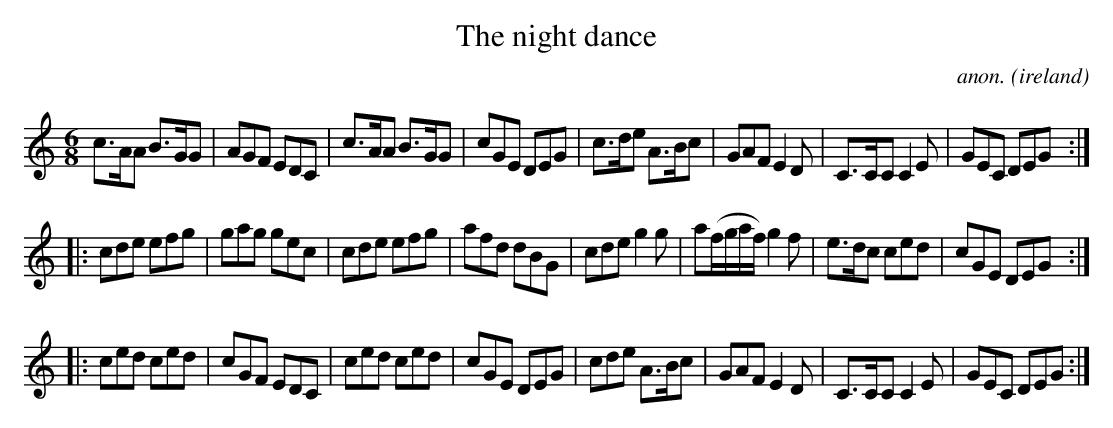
X:1
T:The night dance
O:ireland
C:anon.
M:6/8
L:1/8
K:Gmix
c>AA B>GG|AGF EDC|c>AA B>GG|cGE DEG|c>de A>Bc|GAF E2D|C>CC C2E|GEC DEG:|
|:cde efg|gag gec|cde efg|afd dBG|cde g2g|a(f/g/a/f/) g2f|e>dc ced|cGE DEG:|
|:ced ced|cGF EDC|ced ced|cGE DEG|cde A>Bc|GAF E2D|C>CC C2E|GEC DEG:|
